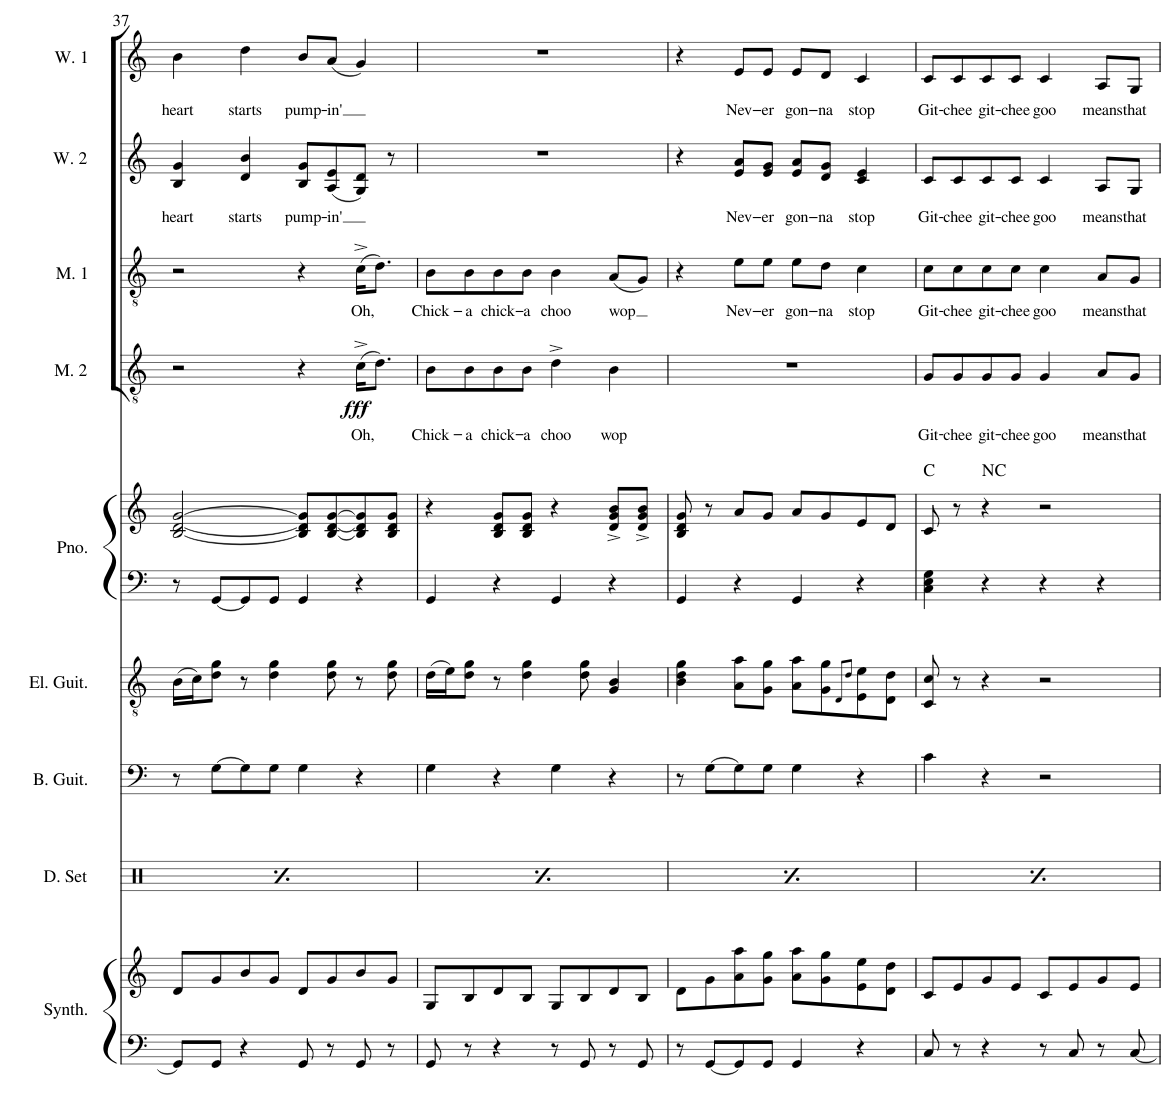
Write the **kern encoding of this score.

**kern	**kern	**kern	**kern	**kern	**kern	**harte	**kern	**text	**dynam	**kern	**text	**kern	**text	**kern	**text
*part8	*part8	*part7	*part6	*part5	*part5	*part5	*part4	*part4	*part4	*part3	*part3	*part2	*part2	*part1	*part1
*staff10	*staff9	*staff8	*staff7	*staff6	*staff5	*	*staff4	*staff4	*staff4	*staff3	*staff3	*staff2	*staff2	*staff1	*staff1
*I"Brightness Synthesizer	*	*I"Bass Guitar	*I"Electric Guitar	*I"Piano	*	*	*I"Men 2	*	*	*I"Men 1	*	*I"Women 2	*	*I"Women 1	*
*I'Synth.	*	*I'B. Guit.	*I'El. Guit.	*I'Pno.	*	*	*I'M. 2	*	*	*I'M. 1	*	*I'W. 2	*	*I'W. 1	*
!!LO:PB:g=z
*clefF4	*clefG2	*clefF4	*clefGv2	*clefF4	*clefG2	*	*clefGv2	*	*	*clefGv2	*	*clefG2	*	*clefG2	*
*	*	*Trd7c12	*	*	*	*	*	*	*	*	*	*	*	*	*
*k[]	*k[]	*k[]	*k[]	*k[]	*k[]	*	*k[]	*	*	*k[]	*	*k[]	*	*k[]	*
*M4/4	*M4/4	*M4/4	*M4/4	*M4/4	*M4/4	*	*M4/4	*	*	*M4/4	*	*M4/4	*	*M4/4	*
=37	=37	=37	=37	=37	=37	=37	=37	=37	=37	=37	=37	=37	=37	=37	=37
!	!	!	!	!	!	!	!	!	!	!	!	!	!LO:LY:b	!	!LO:LY:b
8GG/L]	8d/L	8r	(16B\LL	8r	[2B/ [2d/ [2g/	.	2r	.	.	2r	.	4B/ 4g/	heart	4b\	heart
.	.	.	16c\J)	.	.	.	.	.	.	.	.	.	.	.	.
8GG/J	8g/	[8G\L	8d\ 8g\J	[8GG/L	.	.	.	.	.	.	.	.	.	.	.
!	!	!	!	!	!	!	!	!	!	!	!	!	!LO:LY:b	!	!LO:LY:b
4r	8b/	8G\]	8r	8GG/]	.	.	.	.	.	.	.	4d/ 4b/	starts	4dd\	starts
.	8g/J	8G\J	4d\ 4g\	8GG/J	.	.	.	.	.	.	.	.	.	.	.
!	!	!	!	!	!	!	!	!	!	!	!	!	!LO:LY:b	!	!LO:LY:b
8GG/	8d/L	4G\	.	4GG/	8B/] 8d/] 8g/]L	.	4r	.	.	4r	.	8B/ 8g/L	pump-	8b/L	pump-
!	!	!	!	!	!	!	!	!	!	!	!	!	!LO:LY:b	!	!LO:LY:b
8r	8g/	.	8d\ 8g\	.	[8B/ [8d/ [8g/	.	.	.	.	.	.	(8A/ 8e/	-in'	(8a/J	-in'
!	!	!	!	!	!	!	!	!LO:LY:b	!LO:DY:b	!	!LO:LY:b	!	!	!	!
8GG/	8b/	4r	8r	4r	8B/] 8d/] 8g/]	.	(16c^\KL	Oh,	fff	(16c^\KL	Oh,	8G/ 8d/J)	.	4g/)	.
.	.	.	.	.	.	.	8.d\J)	.	.	8.d\J)	.	.	.	.	.
8r	8g/J	.	8d\ 8g\	.	8B/ 8d/ 8g/J	.	.	.	.	.	.	8r	.	.	.
=38	=38	=38	=38	=38	=38	=38	=38	=38	=38	=38	=38	=38	=38	=38	=38
!	!	!	!	!	!	!	!	!LO:LY:b	!	!	!LO:LY:b	!	!	!	!
8GG/	8G/L	4G\	(16d\LL	4GG/	4r	.	8B\L	Chick-	.	8B\L	Chick-	1r	.	1r	.
.	.	.	16e\J)	.	.	.	.	.	.	.	.	.	.	.	.
!	!	!	!	!	!	!	!	!LO:LY:b	!	!	!LO:LY:b	!	!	!	!
8r	8B/	.	8d\ 8g\J	.	.	.	8B\	-a	.	8B\	-a	.	.	.	.
!	!	!	!	!	!	!	!	!LO:LY:b	!	!	!LO:LY:b	!	!	!	!
4r	8d/	4r	8r	4r	8B/ 8d/ 8g/L	.	8B\	chick-	.	8B\	chick-	.	.	.	.
!	!	!	!	!	!	!	!	!LO:LY:b	!	!	!LO:LY:b	!	!	!	!
.	8B/J	.	4d\ 4g\	.	8B/ 8d/ 8g/J	.	8B\J	-a	.	8B\J	-a	.	.	.	.
!	!	!	!	!	!	!	!	!LO:LY:b	!	!	!LO:LY:b	!	!	!	!
8r	8G/L	4G\	.	4GG/	4r	.	4d^\	choo	.	4B\	choo	.	.	.	.
8GG/	8B/	.	8d\ 8g\	.	.	.	.	.	.	.	.	.	.	.	.
!	!	!	!	!	!	!	!	!LO:LY:b	!	!	!LO:LY:b	!	!	!	!
8r	8d/	4r	4G/ 4B/	4r	8d/^ 8g/^ 8b/^L	.	4B\	wop	.	(8A/L	wop	.	.	.	.
8GG/	8B/J	.	.	.	8d/^ 8g/^ 8b/^J	.	.	.	.	8G/J)	.	.	.	.	.
=39	=39	=39	=39	=39	=39	=39	=39	=39	=39	=39	=39	=39	=39	=39	=39
8r	8d\L	8r	4B\ 4d\ 4g\	4GG/	8B/ 8d/ 8g/	.	1r	.	.	4r	.	4r	.	4r	.
[8GG/L	8g\	[8G\L	.	.	8r	.	.	.	.	.	.	.	.	.	.
!	!	!	!	!	!	!	!	!	!	!	!LO:LY:b	!	!LO:LY:b	!	!LO:LY:b
8GG/]	8a\ 8aa\	8G\]	8A\ 8a\L	4r	8a/L	.	.	.	.	8e\L	Nev-	8e/ 8a/L	Nev-	8e/L	Nev-
!	!	!	!	!	!	!	!	!	!	!	!LO:LY:b	!	!LO:LY:b	!	!LO:LY:b
8GG/J	8g\ 8gg\J	8G\J	8G\ 8g\J	.	8g/J	.	.	.	.	8e\J	-er	8e/ 8g/J	-er	8e/J	-er
!	!	!	!	!	!	!	!	!	!	!	!LO:LY:b	!	!LO:LY:b	!	!LO:LY:b
4GG/	8a\ 8aa\L	4G\	8A\ 8a\L	4GG/	8a/L	.	.	.	.	8e\L	gon-	8e/ 8a/L	gon-	8e/L	gon-
!	!	!	!	!	!	!	!	!	!	!	!LO:LY:b	!	!LO:LY:b	!	!LO:LY:b
.	8g\ 8gg\	.	8G\ 8g\	.	8g/	.	.	.	.	8d\J	-na	8d/ 8g/J	-na	8d/J	-na
.	.	.	8qD/L	.	.	.	.	.	.	.	.	.	.	.	.
.	.	.	8qd/J	.	.	.	.	.	.	.	.	.	.	.	.
!	!	!	!	!	!	!	!	!	!	!	!LO:LY:b	!	!LO:LY:b	!	!LO:LY:b
4r	8e\ 8ee\	4r	8E\ 8e\	4r	8e/	.	.	.	.	4c\	stop	4c/ 4e/	stop	4c/	stop
.	8d\ 8dd\J	.	8D\ 8d\J	.	8d/J	.	.	.	.	.	.	.	.	.	.
=40	=40	=40	=40	=40	=40	=40	=40	=40	=40	=40	=40	=40	=40	=40	=40
!	!	!	!	!	!	!	!	!LO:LY:b	!	!	!LO:LY:b	!	!LO:LY:b	!	!LO:LY:b
8C/	8c/L	4c\	8C/ 8c/	4C\ 4E\ 4G\	8c/	C:maj	8G/L	Git-	.	8c\L	Git-	8c/L	Git-	8c/L	Git-
!	!	!	!	!	!	!	!	!LO:LY:b	!	!	!LO:LY:b	!	!LO:LY:b	!	!LO:LY:b
8r	8e/	.	8r	.	8r	.	8G/	-chee	.	8c\	-chee	8c/	-chee	8c/	-chee
!	!	!	!	!	!	!LO:H:kt=NC	!	!LO:LY:b	!	!	!LO:LY:b	!	!LO:LY:b	!	!LO:LY:b
4r	8g/	4r	4r	4r	4r	N	8G/	git-	.	8c\	git-	8c/	git-	8c/	git-
!	!	!	!	!	!	!	!	!LO:LY:b	!	!	!LO:LY:b	!	!LO:LY:b	!	!LO:LY:b
.	8e/J	.	.	.	.	.	8G/J	-chee	.	8c\J	-chee	8c/J	-chee	8c/J	-chee
!	!	!	!	!	!	!	!	!LO:LY:b	!	!	!LO:LY:b	!	!LO:LY:b	!	!LO:LY:b
8r	8c/L	2r	2r	4r	2r	.	4G/	goo	.	4c\	goo	4c/	goo	4c/	goo
8C/	8e/	.	.	.	.	.	.	.	.	.	.	.	.	.	.
!	!	!	!	!	!	!	!	!LO:LY:b	!	!	!LO:LY:b	!	!LO:LY:b	!	!LO:LY:b
8r	8g/	.	.	4r	.	.	8A/L	means	.	8A/L	means	8A/L	means	8A/L	means
!	!	!	!	!	!	!	!	!LO:LY:b	!	!	!LO:LY:b	!	!LO:LY:b	!	!LO:LY:b
[8C/	8e/J	.	.	.	.	.	8G/J	that	.	8G/J	that	8G/J	that	8G/J	that
=	=	=	=	=	=	=	=	=	=	=	=	=	=	=	=
*-	*-	*-	*-	*-	*-	*-	*-	*-	*-	*-	*-	*-	*-	*-	*-
